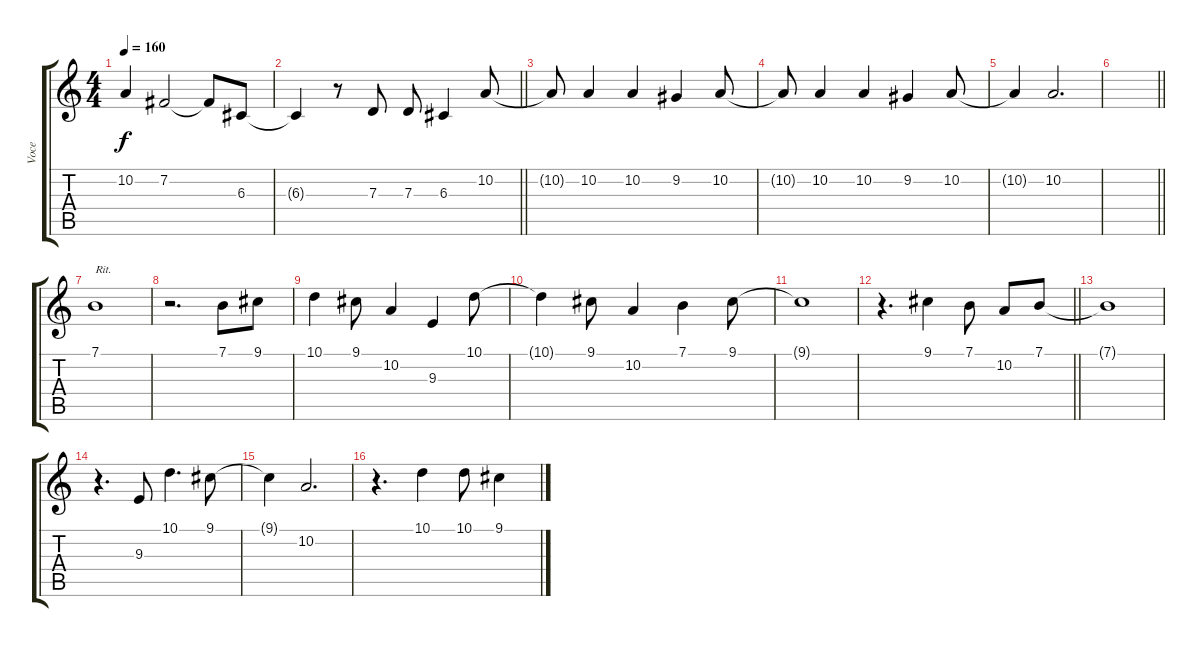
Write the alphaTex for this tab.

\track ("Voce" "Voce") {instrument lead1square}
\staff {score tabs}
\tuning (E4 B3 G3 D3 A2 E2) {hide}
\ts (4 4)
\tempo 160
\clef g2
\ks c
10.2{t}.4{dy f} 7.2.2 7.2{t}.8 6.3.8 |
\barLineRight lightlight
6.3{t}.4 r.8 7.3.8 7.3.8 6.3.4 10.2.8 |
10.2{t}.8 10.2.4 10.2.4 9.2.4 10.2.8 |
10.2{t}.8 10.2.4 10.2.4 9.2.4 10.2.8 |
10.2{t}.4 10.2.2{d} |
\barLineRight lightlight
|
7.1.1{txt "Rit."} |
r.2{d} 7.1.8 9.1.8 |
10.1.4 9.1.8 10.2.4 9.3.4 10.1.8 |
10.1{t}.4 9.1.8 10.2.4 7.1.4 9.1.8 |
9.1{t}.1 |
\barLineRight lightlight
r.4{d} 9.1.4 7.1.8 10.2.8 7.1.8 |
7.1{t}.1 |
r.4{d} 9.3.8 10.1.4{d} 9.1.8 |
9.1{t}.4 10.2.2{d} |
r.4{d} 10.1.4 10.1.8 9.1.4
